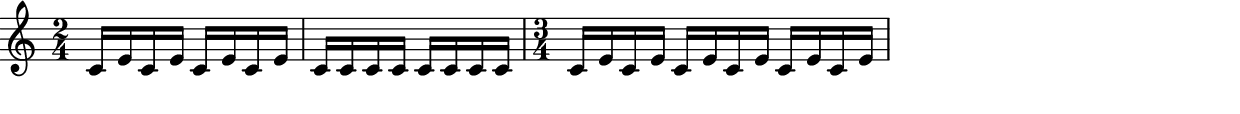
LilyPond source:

%% Generated by lilypond-book
%% Options: [exampleindent=10.16\mm,indent=0\mm,line-width=160\mm,paper-height=845.047\pt,paper-width=597.508\pt,papersize='(cons (* 597.508 pt) (* 845.047 pt))]
\include "lilypond-book-preamble.ly"


% ****************************************************************
% Start cut-&-pastable-section
% ****************************************************************

#(ly:set-option 'eps-box-padding 3.000000)



\paper {
  #(set-paper-size '(cons (* 597.508 pt) (* 845.047 pt)))
  indent = 0\mm
  line-width = 160\mm
  % offset the left padding, also add 1mm as lilypond creates cropped
  % images with a little space on the right
  line-width = #(- line-width (* mm  3.000000) (* mm 1))
}

\layout {
  
}




% ****************************************************************
% ly snippet:
% ****************************************************************
\sourcefilename "/lilypond-2.26.0/input/regression/repeat-unfold-tremolo.ly"
\sourcefileline 0
\version "2.16.0"

\header {
  texidoc = "Unfolding tremolo repeats.  All fragments fill one
measure with 16th notes exactly."
}

\layout { ragged-right = ##t }

\relative c' {
  \time 2/4 
  \unfoldRepeats {
    \repeat tremolo 4 { c16 e } |
    \repeat tremolo 8 c16
  } |
  \time 3/4 
  \unfoldRepeats {
    \repeat tremolo 6 { c16 e } |
    \repeat tremolo 12 { c16 } |
  }
  \bar "|."  
}



% ****************************************************************
% end ly snippet
% ****************************************************************
